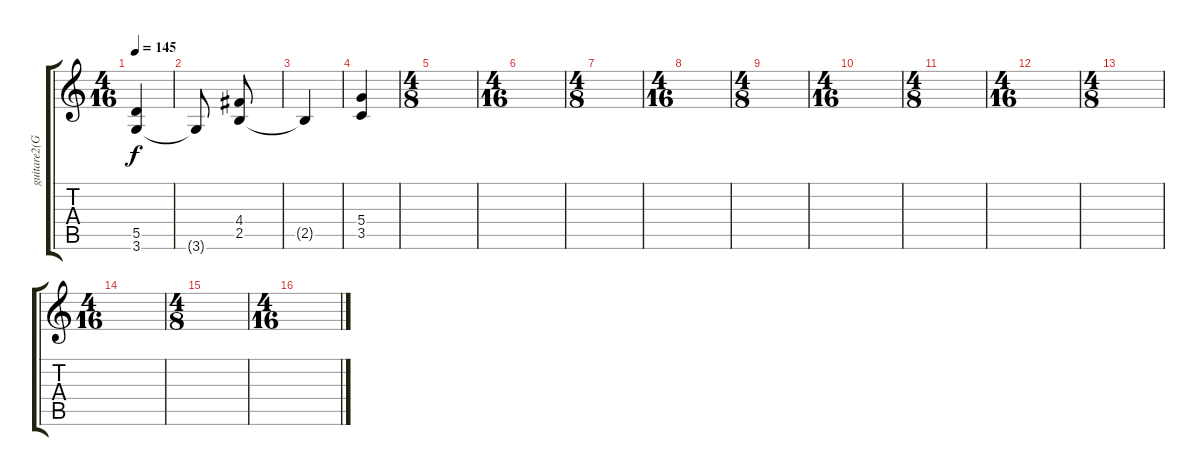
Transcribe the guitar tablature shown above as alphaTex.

\track ("guitare2(Granberg)" "guitare2(G") {instrument distortionguitar}
\staff {score tabs}
\tuning (E4 B3 G3 D3 A2 E2) {hide}
\ts (4 16)
\tempo 145
\clef g2
\ks c
(5.5 3.6).4{dy f} |
3.6{t}.8 (4.4 2.5).8 |
2.5{t}.4 |
(5.4 3.5).4 |
\ts (4 8)
|
\ts (4 16)
|
\ts (4 8)
|
\ts (4 16)
|
\ts (4 8)
|
\ts (4 16)
|
\ts (4 8)
|
\ts (4 16)
|
\ts (4 8)
|
\ts (4 16)
|
\ts (4 8)
|
\ts (4 16)
